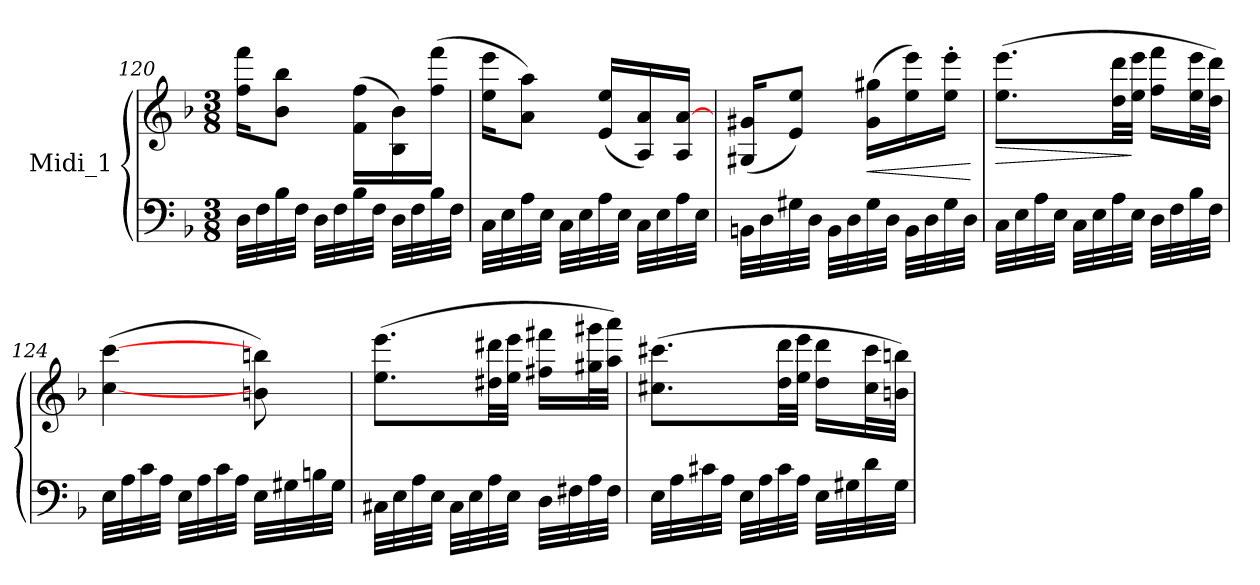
**kern	**kern	**dynam
*part1	*part1	*part1
*staff2	*staff1	*staff1/2
*I"Midi_1	*	*
*clefF4	*clefG2	*
*k[b-]	*k[b-]	*
*F:	*F:	*
*M3/8	*M3/8	*
=120	=120	=120
32D\LLL	16ff\ 16fff\KL	.
32F\	.	.
32B-i\	8b-i\ 8bb-i\J	.
32F\JJJ	.	.
32D\LLL	.	.
32F\	.	.
32B-\	(16f\ 16ff\LL	.
32F\JJJ	.	.
32D\LLL	16B-\ 16b-\)	.
32F\	.	.
32B-\	(>16ff\ 16fff\JJ	.
32F\JJJ	.	.
!!LO:LB:g=z
=121	=121	=121
32C\LLL	16ee\ 16eee\KL	.
32E\	.	.
32A\	8a\ 8aa\J)	.
32E\JJJ	.	.
32C\LLL	.	.
32E\	.	.
32A\	(16e/ 16ee/LL	.
32E\JJJ	.	.
32C\LLL	16A/ 16a/)	.
32E\	.	.
32A\	16A/ [16a/JJ	.
32E\JJJ	.	.
=122	=122	=122
*	*MM75	*
32BBn\LLL	(16G#X/ 16g#X/KL	.
32D\	.	.
32G#X\	8e/ 8ee/J)	.
32D\JJJ	.	.
32BB\LLL	.	.
32D\	.	.
!	!	!LO:HP:b
32G#\	(16g#\ 16gg#X\LL	<
32D\JJJ	.	.
32BB\LLL	16ee\ 16eee\)	.
32D\	.	.
32G#\	16ee\' 16eee\'JJ	.
32D\JJJ	.	.
.	.	[
=123	=123	=123
!	!	!LO:HP:b
32C\LLL	(>8.ee\ 8.eee\L	>
32E\	.	.
32A\	.	.
32E\JJJ	.	.
32C\LLL	.	.
32E\	.	.
32A\	32dd\ 32ddd\LL	.
32E\JJJ	32ee\ 32eee\JJJ	]
32D\LLL	16ff\ 16fff\LL	.
32F\	.	.
32B-i\	32ee\ 32eee\L	.
32F\JJJ	32dd\ 32ddd\JJJ)	.
!!LO:LB:g=z
=124	=124	=124
32E\LLL	(>[4cc\ [4ccc\	.
32A\	.	.
32c\	.	.
32A\JJJ	.	.
32E\LLL	.	.
32A\	.	.
32c\	.	.
32A\JJJ	.	.
32E\LLL	8bn\ 8bbn\)	.
32G#X\	.	.
32Bn\	.	.
32G#\JJJ	.	.
=125	=125	=125
32C#X\LLL	(>8.ee\ 8.eee\L	.
32E\	.	.
32A\	.	.
32E\JJJ	.	.
32C#\LLL	.	.
32E\	.	.
32A\	32dd#X\ 32ddd#X\LL	.
32E\JJJ	32ee\ 32eee\JJJ	.
32D\LLL	16ff#X\ 16fff#X\LL	.
32F#X\	.	.
32A\	32gg#X\ 32ggg#X\L	.
32F#\JJJ	32aa\ 32aaa\JJJ)	.
=126	=126	=126
*	*MM75	*
32E\LLL	(>8.cc#X\ 8.ccc#X\L	.
32A\	.	.
32c#X\	.	.
32A\JJJ	.	.
32E\LLL	.	.
32A\	.	.
32c#\	32dd\ 32ddd\LL	.
32A\JJJ	32ee\ 32eee\JJJ	.
32E\LLL	16dd\ 16ddd\LL	.
32G#X\	.	.
32d\	32cc#\ 32ccc#\L	.
32G#\JJJ	32bn\ 32bbn\JJJ)	.
=	=	=
*-	*-	*-
